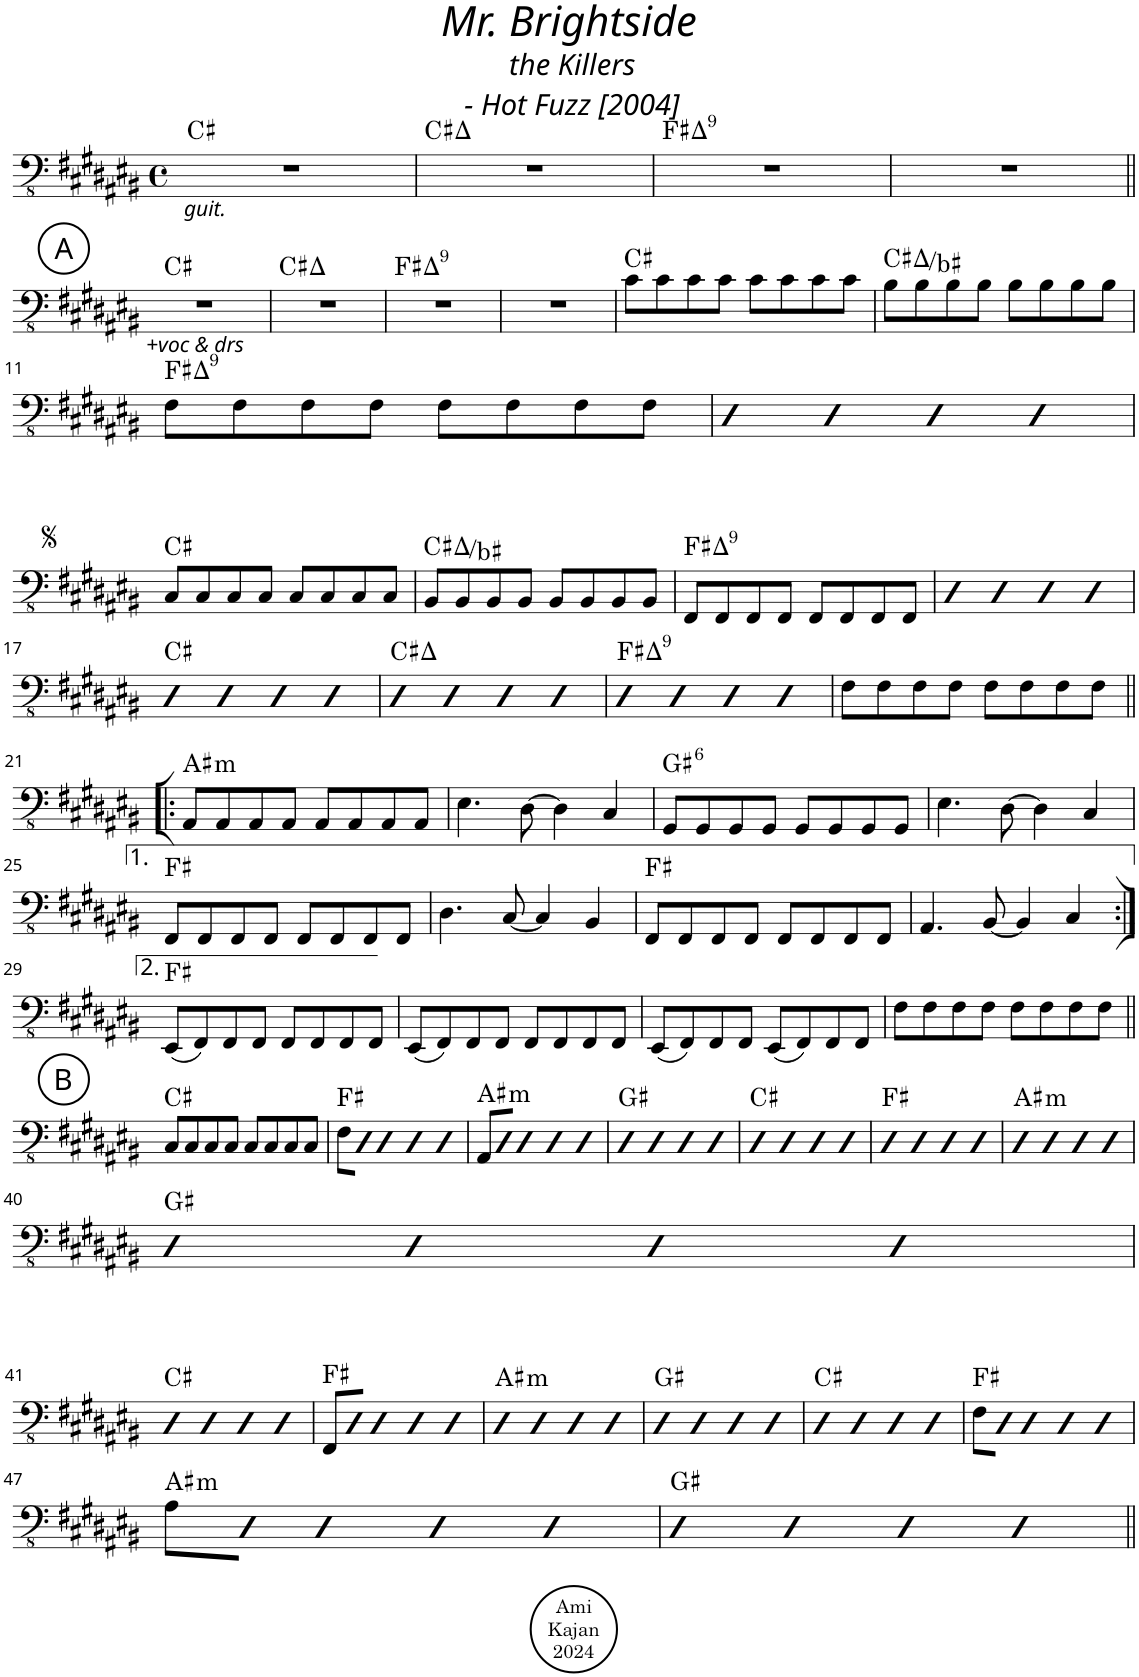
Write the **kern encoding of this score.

**kern	**harte
*part1	*part1
*staff1	*
*I"Acoustic Bass	*
*I'Bass	*
*clefFv4	*
*k[f#c#g#d#a#e#b#]	*
*M4/4	*
*met(c)	*
=1	=1
!LO:TX:b:i:t=guit.	!
1r	C#:maj
=2	=2
1r	C#:maj
=3	=3
!	!LO:H:kt=9
1r	F#:maj9
=4	=4
1r	.
!!LO:LB:g=z
!!LO:REH:place=s1:a:cj:enc=circle:fs=14:t=A
=5||	=5||
!LO:TX:b:i:t=+voc & drs	!
1r	C#:maj
=6	=6
1r	C#:maj
=7	=7
!	!LO:H:kt=9
1r	F#:maj9
=8	=8
1r	.
=9	=9
8C#\L	C#:maj
8C#\	.
8C#\	.
8C#\J	.
8C#\L	.
8C#\	.
8C#\	.
8C#\J	.
=10	=10
8BB#\L	C#:maj/7
8BB#\	.
8BB#\	.
8BB#\J	.
8BB#\L	.
8BB#\	.
8BB#\	.
8BB#\J	.
!!LO:LB:g=z
=11	=11
!	!LO:H:kt=9
8FF#\L	F#:maj9
8FF#\	.
8FF#\	.
8FF#\J	.
8FF#\L	.
8FF#\	.
8FF#\	.
8FF#\J	.
=12	=12
4DD#	.
4DD#	.
4DD#	.
4DD#	.
!!LO:LB:g=z
=13	=13
8CC#/L	C#:maj
8CC#/	.
8CC#/	.
8CC#/J	.
8CC#/L	.
8CC#/	.
8CC#/	.
8CC#/J	.
=14	=14
8BBB#/L	C#:maj/7
8BBB#/	.
8BBB#/	.
8BBB#/J	.
8BBB#/L	.
8BBB#/	.
8BBB#/	.
8BBB#/J	.
=15	=15
!	!LO:H:kt=9
8FFF#/L	F#:maj9
8FFF#/	.
8FFF#/	.
8FFF#/J	.
8FFF#/L	.
8FFF#/	.
8FFF#/	.
8FFF#/J	.
=16	=16
4DD#	.
4DD#	.
4DD#	.
4DD#	.
!!LO:LB:g=z
=17	=17
4CC#	C#:maj
4CC#	.
4CC#	.
4CC#	.
=18	=18
4CC#	C#:maj
4CC#	.
4CC#	.
4CC#	.
=19	=19
!	!LO:H:kt=9
4CC#	F#:maj9
4CC#	.
4CC#	.
4CC#	.
=20	=20
8FF#\L	.
8FF#\	.
8FF#\	.
8FF#\J	.
8FF#\L	.
8FF#\	.
8FF#\	.
8FF#\J	.
!!LO:LB:g=z
=21!|:	=21!|:
!	!LO:H:kt=m
8AAA#/L	A#:min
8AAA#/	.
8AAA#/	.
8AAA#/J	.
8AAA#/L	.
8AAA#/	.
8AAA#/	.
8AAA#/J	.
=22	=22
4.EE#\	.
[8DD#\	.
4DD#\]	.
4CC#/	.
=23	=23
!	!LO:H:kt=6
8GGG#/L	G#:maj6
8GGG#/	.
8GGG#/	.
8GGG#/J	.
8GGG#/L	.
8GGG#/	.
8GGG#/	.
8GGG#/J	.
=24	=24
4.EE#\	.
[8DD#\	.
4DD#\]	.
4CC#/	.
!!LO:LB:g=z
=25	=25
8FFF#/L	F#:maj
8FFF#/	.
8FFF#/	.
8FFF#/J	.
8FFF#/L	.
8FFF#/	.
8FFF#/	.
8FFF#/J	.
=26	=26
4.DD#\	.
[8CC#/	.
4CC#/]	.
4BBB#/	.
=27	=27
8FFF#/L	F#:maj
8FFF#/	.
8FFF#/	.
8FFF#/J	.
8FFF#/L	.
8FFF#/	.
8FFF#/	.
8FFF#/J	.
=28	=28
4.AAA#/	.
[8BBB#/	.
4BBB#/]	.
4CC#/	.
!!LO:LB:g=z
=29:|!	=29:|!
(8EEE#/L	F#:maj
8FFF#/)	.
8FFF#/	.
8FFF#/J	.
8FFF#/L	.
8FFF#/	.
8FFF#/	.
8FFF#/J	.
=30	=30
(8EEE#/L	.
8FFF#/)	.
8FFF#/	.
8FFF#/J	.
8FFF#/L	.
8FFF#/	.
8FFF#/	.
8FFF#/J	.
=31	=31
(8EEE#/L	.
8FFF#/)	.
8FFF#/	.
8FFF#/J	.
(8EEE#/L	.
8FFF#/)	.
8FFF#/	.
8FFF#/J	.
=32	=32
8FF#\L	.
8FF#\	.
8FF#\	.
8FF#\J	.
8FF#\L	.
8FF#\	.
8FF#\	.
8FF#\J	.
!!LO:LB:g=z
!!LO:REH:place=s1:a:cj:enc=circle:fs=14:t=B
=33||	=33||
8CC#/L	C#:maj
8CC#/	.
8CC#/	.
8CC#/J	.
8CC#/L	.
8CC#/	.
8CC#/	.
8CC#/J	.
=34	=34
8FF#\L	F#:maj
8CC#J	.
4CC#	.
4CC#	.
4CC#	.
=35	=35
!	!LO:H:kt=m
8AAA#/L	A#:min
8CC#J	.
4CC#	.
4CC#	.
4CC#	.
=36	=36
4CC#	G#:maj
4CC#	.
4CC#	.
4CC#	.
=37	=37
4CC#	C#:maj
4CC#	.
4CC#	.
4CC#	.
=38	=38
4CC#	F#:maj
4CC#	.
4CC#	.
4CC#	.
=39	=39
!	!LO:H:kt=m
4CC#	A#:min
4CC#	.
4CC#	.
4CC#	.
!!LO:LB:g=z
=40	=40
4CC#	G#:maj
4CC#	.
4CC#	.
4CC#	.
!!LO:LB:g=z
=41	=41
4CC#	C#:maj
4CC#	.
4CC#	.
4CC#	.
=42	=42
8FFF#/L	F#:maj
8CC#J	.
4CC#	.
4CC#	.
4CC#	.
=43	=43
!	!LO:H:kt=m
4CC#	A#:min
4CC#	.
4CC#	.
4CC#	.
=44	=44
4CC#	G#:maj
4CC#	.
4CC#	.
4CC#	.
=45	=45
4CC#	C#:maj
4CC#	.
4CC#	.
4CC#	.
=46	=46
8FF#\L	F#:maj
8CC#J	.
4CC#	.
4CC#	.
4CC#	.
!!LO:LB:g=z
=47	=47
!	!LO:H:kt=m
8AA#\L	A#:min
8CC#J	.
4CC#	.
4CC#	.
4CC#	.
=48	=48
4CC#	G#:maj
4CC#	.
4CC#	.
4CC#	.
=||	=||
*-	*-
